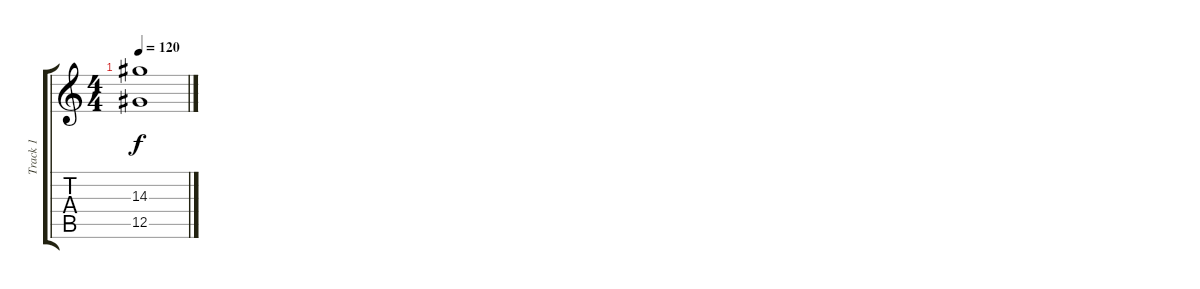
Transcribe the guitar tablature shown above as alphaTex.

\track ("Track 1" "Track 1") {instrument acousticguitarnylon}
\staff {score tabs}
\tuning (Eb4 Bb3 Gb3 Db3 Ab2 Eb2) {hide}
\ts (4 4)
\tempo 120
\clef g2
\ks c
(14.3{t} 12.5{t}).1{dy f}
